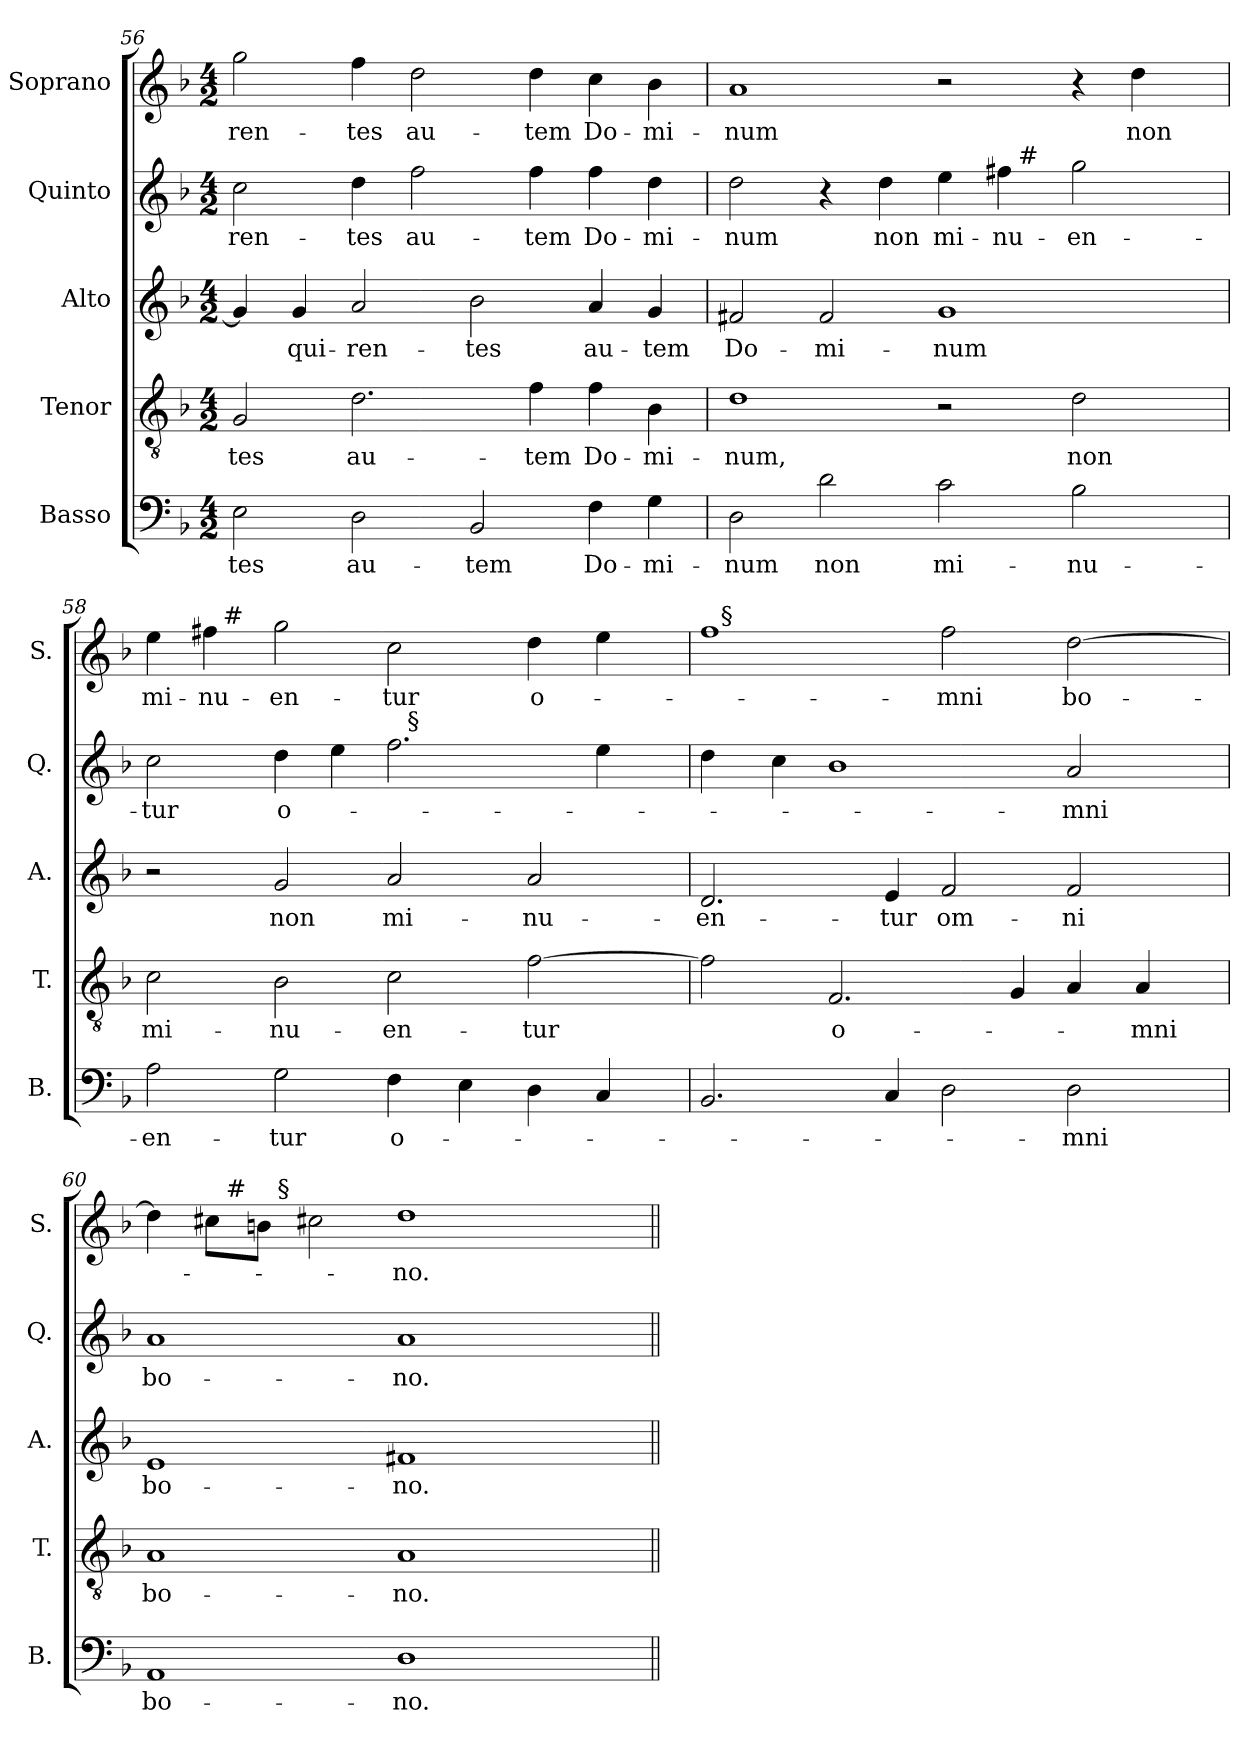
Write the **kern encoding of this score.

**kern	**text	**kern	**text	**kern	**text	**kern	**text	**kern	**text
*part5	*part5	*part4	*part4	*part3	*part3	*part2	*part2	*part1	*part1
*staff5	*staff5	*staff4	*staff4	*staff3	*staff3	*staff2	*staff2	*staff1	*staff1
*I"Basso	*	*I"Tenor	*	*I"Alto	*	*I"Quinto	*	*I"Soprano	*
*I'B.	*	*I'T.	*	*I'A.	*	*I'Q.	*	*I'S.	*
!!LO:LB:g=z
*clefF4	*	*clefGv2	*	*clefG2	*	*clefG2	*	*clefG2	*
*	*	*ITrd7c12	*	*	*	*	*	*	*
*k[b-]	*	*k[b-]	*	*k[b-]	*	*k[b-]	*	*k[b-]	*
*F:	*	*F:	*	*F:	*	*F:	*	*F:	*
*M4/2	*	*M4/2	*	*M4/2	*	*M4/2	*	*M4/2	*
=56	=56	=56	=56	=56	=56	=56	=56	=56	=56
!	!LO:LY:b:color=#000000	!	!	!	!	!	!	!	!
!	!	!	!LO:LY:b:color=#000000	!	!	!	!	!	!
!	!	!	!	!	!	!	!LO:LY:b:color=#000000	!	!
!	!	!	!	!	!	!	!	!	!LO:LY:b:color=#000000
2Ei\	-tes	2GGi/	-tes	4gi/]	.	2cci\	-ren-	2ggi\	-ren-
!	!	!	!	!	!LO:LY:b:color=#000000	!	!	!	!
.	.	.	.	4gi/	-qui-	.	.	.	.
!	!LO:LY:b:color=#000000	!	!	!	!	!	!	!	!
!	!	!	!LO:LY:b:color=#000000	!	!	!	!	!	!
!	!	!	!	!	!LO:LY:b:color=#000000	!	!	!	!
!	!	!	!	!	!	!	!LO:LY:b:color=#000000	!	!
!	!	!	!	!	!	!	!	!	!LO:LY:b:color=#000000
2Di\	au-	2.Di\	au-	2ai/	-ren-	4ddi\	-tes	4ffi\	-tes
!	!	!	!	!	!	!	!LO:LY:b:color=#000000	!	!
!	!	!	!	!	!	!	!	!	!LO:LY:b:color=#000000
.	.	.	.	.	.	2ffi\	au-	2ddi\	au-
!	!LO:LY:b:color=#000000	!	!	!	!	!	!	!	!
!	!	!	!	!	!LO:LY:b:color=#000000	!	!	!	!
2BB-i/	-tem	.	.	2b-i\	-tes	.	.	.	.
!	!	!	!LO:LY:b:color=#000000	!	!	!	!	!	!
!	!	!	!	!	!	!	!LO:LY:b:color=#000000	!	!
!	!	!	!	!	!	!	!	!	!LO:LY:b:color=#000000
.	.	4Fi\	-tem	.	.	4ffi\	-tem	4ddi\	-tem
!	!LO:LY:b:color=#000000	!	!	!	!	!	!	!	!
!	!	!	!LO:LY:b:color=#000000	!	!	!	!	!	!
!	!	!	!	!	!LO:LY:b:color=#000000	!	!	!	!
!	!	!	!	!	!	!	!LO:LY:b:color=#000000	!	!
!	!	!	!	!	!	!	!	!	!LO:LY:b:color=#000000
4Fi\	Do-	4Fi\	Do-	4ai/	au-	4ffi\	Do-	4cci\	Do-
!	!LO:LY:b:color=#000000	!	!	!	!	!	!	!	!
!	!	!	!LO:LY:b:color=#000000	!	!	!	!	!	!
!	!	!	!	!	!LO:LY:b:color=#000000	!	!	!	!
!	!	!	!	!	!	!	!LO:LY:b:color=#000000	!	!
!	!	!	!	!	!	!	!	!	!LO:LY:b:color=#000000
4Gi\	-mi-	4BB-i\	-mi-	4gi/	-tem	4ddi\	-mi-	4b-i\	-mi-
=57	=57	=57	=57	=57	=57	=57	=57	=57	=57
!	!LO:LY:b:color=#000000	!	!	!	!	!	!	!	!
!	!	!	!LO:LY:b:color=#000000	!	!	!	!	!	!
!	!	!	!	!	!LO:LY:b:color=#000000	!	!	!	!
!	!	!	!	!	!	!	!LO:LY:b:color=#000000	!	!
!	!	!	!	!	!	!	!	!	!LO:LY:b:color=#000000
*	*	*	*	*	*	*^	*	*	*
2Di\	-num	1Di	-num,	2f#Xi/	Do-	2ddi\	1ryy	-num	1ai	-num
!	!LO:LY:b:color=#000000	!	!	!	!	!	!	!	!	!
!	!	!	!	!	!LO:LY:b:color=#000000	!	!	!	!	!
2di\	non	.	.	2f#i/	-mi-	4r	.	.	.	.
!	!	!	!	!	!	!	!	!LO:LY:b:color=#000000	!	!
.	.	.	.	.	.	4ddi\	.	non	.	.
!	!LO:LY:b:color=#000000	!	!	!	!	!	!	!	!	!
!	!	!	!	!	!LO:LY:b:color=#000000	!	!	!	!	!
!	!	!	!	!	!	!	!	!LO:LY:b:color=#000000	!	!
2ci\	mi-	2r	.	1gi	-num	4eei\	4ryy	mi-	2r	.
!	!	!	!	!	!	!	!	!LO:LY:b:color=#000000	!	!
.	.	.	.	.	.	4ff#i\	32ryy	-nu-	.	.
.	.	.	.	.	.	.	256ryy	.	.	.
!	!	!	!	!	!	!	!LO:TX:a:t=#	!	!	!
.	.	.	.	.	.	.	2ryy	.	.	.
!	!LO:LY:b:color=#000000	!	!	!	!	!	!	!	!	!
!	!	!	!LO:LY:b:color=#000000	!	!	!	!	!	!	!
!	!	!	!	!	!	!	!	!LO:LY:b:color=#000000	!	!
2B-i\	-nu-	2Di\	non	.	.	2ggi\	.	-en-	4r	.
!	!	!	!	!	!	!	!	!	!	!LO:LY:b:color=#000000
.	.	.	.	.	.	.	.	.	4ddi\	non
.	.	.	.	.	.	.	8ryy	.	.	.
.	.	.	.	.	.	.	16ryy	.	.	.
.	.	.	.	.	.	.	64..ryy	.	.	.
=58	=58	=58	=58	=58	=58	=58	=58	=58	=58	=58
!	!LO:LY:b:color=#000000	!	!	!	!	!	!	!	!	!
!	!	!	!LO:LY:b:color=#000000	!	!	!	!	!	!	!
!	!	!	!	!	!	!	!	!LO:LY:b:color=#000000	!	!
!	!	!	!	!	!	!	!	!	!	!LO:LY:b:color=#000000
*	*	*	*	*	*	*	*	*	*^	*
2Ai\	-en-	2Ci\	mi-	2r	.	2cci\	1ryy	-tur	4eei\	4ryy	mi-
!	!	!	!	!	!	!	!	!	!	!	!LO:LY:b:color=#000000
.	.	.	.	.	.	.	.	.	4ff#i\	32ryy	-nu-
.	.	.	.	.	.	.	.	.	.	256ryy	.
!	!	!	!	!	!	!	!	!	!	!LO:TX:a:t=#	!
.	.	.	.	.	.	.	.	.	.	1ryy	.
!	!LO:LY:b:color=#000000	!	!	!	!	!	!	!	!	!	!
!	!	!	!LO:LY:b:color=#000000	!	!	!	!	!	!	!	!
!	!	!	!	!	!LO:LY:b:color=#000000	!	!	!	!	!	!
!	!	!	!	!	!	!	!	!LO:LY:b:color=#000000	!	!	!
!	!	!	!	!	!	!	!	!	!	!	!LO:LY:b:color=#000000
2Gi\	-tur	2BB-i\	-nu-	2gi/	non	4ddi\	.	o-	2ggi\	.	-en-
.	.	.	.	.	.	4eei\	.	.	.	.	.
!	!LO:LY:b:color=#000000	!	!	!	!	!	!	!	!	!	!
!	!	!	!LO:LY:b:color=#000000	!	!	!	!	!	!	!	!
!	!	!	!	!	!LO:LY:b:color=#000000	!	!	!	!	!	!
!	!	!	!	!	!	!	!	!	!	!	!LO:LY:b:color=#000000
4Fi\	o-	2Ci\	-en-	2ai/	mi-	2.ffi\	32ryy	.	2cci\	.	-tur
.	.	.	.	.	.	.	256ryy	.	.	.	.
!	!	!	!	!	!	!	!LO:TX:a:t=§	!	!	!	!
.	.	.	.	.	.	.	2ryy	.	.	.	.
4Ei\	.	.	.	.	.	.	.	.	.	.	.
.	.	.	.	.	.	.	.	.	.	2ryy	.
!	!	!	!LO:LY:b:color=#000000	!	!	!	!	!	!	!	!
!	!	!	!	!	!LO:LY:b:color=#000000	!	!	!	!	!	!
!	!	!	!	!	!	!	!	!	!	!	!LO:LY:b:color=#000000
4Di\	.	[2Fi\	-tur	2ai/	-nu-	.	.	.	4ddi\	.	o-
.	.	.	.	.	.	.	4ryy	.	.	.	.
4Ci/	.	.	.	.	.	4eei\	.	.	4eei\	.	.
.	.	.	.	.	.	.	8ryy	.	.	8ryy	.
.	.	.	.	.	.	.	16ryy	.	.	16ryy	.
.	.	.	.	.	.	.	64..ryy	.	.	64..ryy	.
*	*	*	*	*	*	*v	*v	*	*	*	*
=59	=59	=59	=59	=59	=59	=59	=59	=59	=59	=59
*	*	*	*	*	*	*^	*	*	*	*
!	!	!	!	!	!LO:LY:b:color=#000000	!	!	!	!	!	!
*	*	*	*	*	*	*v	*v	*	*	*	*
2.BB-i/	.	2Fi\]	.	2.di/	-en-	4ddi\	.	1ffi	32ryy	.
.	.	.	.	.	.	.	.	.	256ryy	.
!	!	!	!	!	!	!	!	!	!LO:TX:a:t=§	!
.	.	.	.	.	.	.	.	.	1ryy	.
.	.	.	.	.	.	4cci\	.	.	.	.
!	!	!	!LO:LY:b:color=#000000	!	!	!	!	!	!	!
.	.	2.FFi/	o-	.	.	1b-i	.	.	.	.
!	!	!	!	!	!LO:LY:b:color=#000000	!	!	!	!	!
4Ci/	.	.	.	4ei/	-tur	.	.	.	.	.
!	!	!	!	!	!LO:LY:b:color=#000000	!	!	!	!	!
!	!	!	!	!	!	!	!	!	!	!LO:LY:b:color=#000000
2Di\	.	.	.	2fi/	om-	.	.	2ffi\	.	-mni
.	.	.	.	.	.	.	.	.	2ryy	.
.	.	4GGi/	.	.	.	.	.	.	.	.
!	!LO:LY:b:color=#000000	!	!	!	!	!	!	!	!	!
!	!	!	!	!	!LO:LY:b:color=#000000	!	!	!	!	!
!	!	!	!	!	!	!	!LO:LY:b:color=#000000	!	!	!
!	!	!	!	!	!	!	!	!	!	!LO:LY:b:color=#000000
2Di\	-mni	4AAi/	.	2fi/	-ni	2ai/	-mni	[2ddi\	.	bo-
.	.	.	.	.	.	.	.	.	4ryy	.
!	!	!	!LO:LY:b:color=#000000	!	!	!	!	!	!	!
.	.	4AAi/	-mni	.	.	.	.	.	.	.
.	.	.	.	.	.	.	.	.	8ryy	.
.	.	.	.	.	.	.	.	.	16ryy	.
.	.	.	.	.	.	.	.	.	64..ryy	.
*	*	*	*	*	*	*	*	*v	*v	*
!!LO:LB:g=z
=60	=60	=60	=60	=60	=60	=60	=60	=60	=60
*	*	*	*	*	*	*	*	*^	*
!	!LO:LY:b:color=#000000	!	!	!	!	!	!	!	!	!
*	*	*	*	*	*	*	*	*v	*v	*
*	*	*	*	*	*	*	*	*^	*
!	!	!	!LO:LY:b:color=#000000	!	!	!	!	!	!	!
*	*	*	*	*	*	*	*	*v	*v	*
*	*	*	*	*	*	*	*	*^	*
!	!	!	!	!	!LO:LY:b:color=#000000	!	!	!	!	!
*	*	*	*	*	*	*	*	*v	*v	*
*	*	*	*	*	*	*	*	*^	*
!	!	!	!	!	!	!	!LO:LY:b:color=#000000	!	!	!
*	*	*	*	*	*	*	*	*	*^	*
1AAi	bo-	1AAi	bo-	1ei	bo-	1ai	bo-	4ddi\]	4ryy	4ryy	.
.	.	.	.	.	.	.	.	8cc#i\L	32ryy	8ryy	.
.	.	.	.	.	.	.	.	.	256ryy	.	.
!	!	!	!	!	!	!	!	!	!LO:TX:a:t=#	!	!
.	.	.	.	.	.	.	.	.	1ryy	.	.
.	.	.	.	.	.	.	.	8bi\J	.	32ryy	.
.	.	.	.	.	.	.	.	.	.	256ryy	.
!	!	!	!	!	!	!	!	!	!	!LO:TX:a:t=§	!
.	.	.	.	.	.	.	.	.	.	1ryy	.
.	.	.	.	.	.	.	.	2cc#Xi\	.	.	.
!	!LO:LY:b:color=#000000	!	!	!	!	!	!	!	!	!	!
!	!	!	!LO:LY:b:color=#000000	!	!	!	!	!	!	!	!
!	!	!	!	!	!LO:LY:b:color=#000000	!	!	!	!	!	!
!	!	!	!	!	!	!	!LO:LY:b:color=#000000	!	!	!	!
!	!	!	!	!	!	!	!	!	!	!	!LO:LY:b:color=#000000
1Di	-no.	1AAi	-no.	1f#Xi	-no.	1ai	-no.	1ddi	.	.	-no.
.	.	.	.	.	.	.	.	.	2ryy	.	.
.	.	.	.	.	.	.	.	.	.	2ryy	.
.	.	.	.	.	.	.	.	.	8ryy	.	.
.	.	.	.	.	.	.	.	.	16ryy	16ryy	.
.	.	.	.	.	.	.	.	.	64..ryy	64..ryy	.
*	*	*	*	*	*	*	*	*v	*v	*v	*
=||	=||	=||	=||	=||	=||	=||	=||	=||	=||
*-	*-	*-	*-	*-	*-	*-	*-	*-	*-
